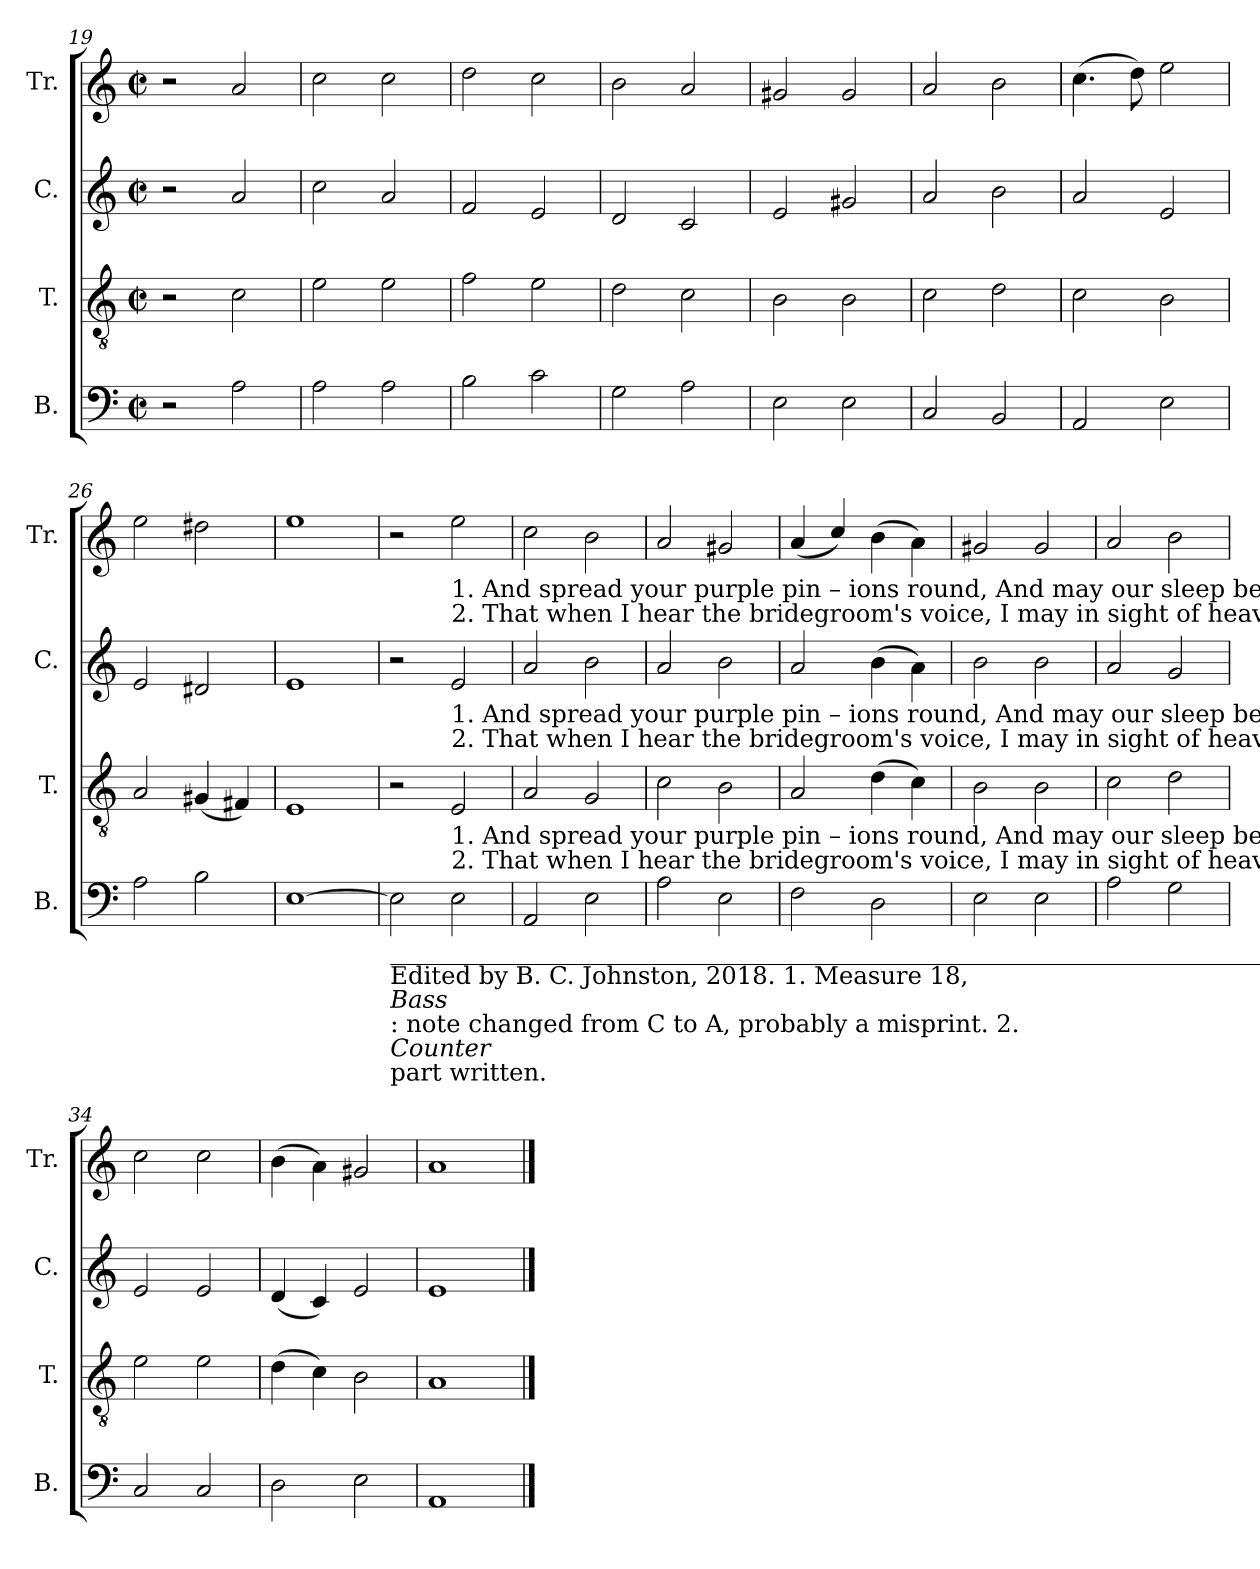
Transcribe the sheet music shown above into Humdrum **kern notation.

**kern	**kern	**kern	**kern
*part4	*part3	*part2	*part1
*staff4	*staff3	*staff2	*staff1
*I"B.	*I"T.	*I"C.	*I"Tr.
*I'B.	*I'T.	*I'C.	*I'Tr.
*clefF4	*clefGv2	*clefG2	*clefG2
*k[]	*k[]	*k[]	*k[]
*M2/2	*M2/2	*M2/2	*M2/2
*met(c|)	*met(c|)	*met(c|)	*met(c|)
=19	=19	=19	=19
2r	2r	2r	2r
2A!\	2c!\	2a!/	2a!/
=20	=20	=20	=20
2A!\	2e!\	2cc!\	2cc!\
2A!\	2e!\	2a!/	2cc!\
=21	=21	=21	=21
2B!\	2f!\	2f!/	2dd!\
2c!\	2e!\	2e!/	2cc!\
=22	=22	=22	=22
2G!\	2d!\	2d!/	2b!\
2A!\	2c!\	2c!/	2a!/
=23	=23	=23	=23
2E!\	2B!\	2e!/	2g#X!/
2E!\	2B!\	2g#X!/	2g#!/
=24	=24	=24	=24
2C!/	2c!\	2a!/	2a!/
2BB!/	2d!\	2b!\	2b!\
=25	=25	=25	=25
2AA!/	2c!\	2a!/	(>4.cc!\
.	.	.	8dd!\)
2E!\	2B!\	2e!/	2ee!\
=26	=26	=26	=26
2A!\	2A!/	2e!/	2ee!\
2B!\	(<4G#X!/	2d#X!/	2dd#X!\
.	4F#X!/)	.	.
=27	=27	=27	=27
[1E!	1E!	1e!	1ee!
!!LO:LB:g=z
=28	=28	=28	=28
!LO:TX:b:t=____________________________________________________________________________________________________________	!	!	!
!LO:TX:b:t=Edited by B. C. Johnston, 2018.    1. Measure 18,	!	!	!
!LO:TX:b:i:t=Bass	!	!	!
!LO:TX:b:t=&colon; note changed from C to A, probably a misprint.      2.	!	!	!
!LO:TX:b:i:t=Counter	!	!	!
!LO:TX:b:t=part written.	!	!	!
2E!\]	2r	2r	2r
!	!	!	!LO:TX:b:t=1. And spread your  purple   pin  –  ions  round, And may our sleep be   sweet  and  sound.
!	!	!	!LO:TX:b:t=2. That when  I  hear   the  bridegroom's  voice,   I    may  in   sight  of  heav'n   re  – joice.
!	!	!LO:TX:b:t=1. And spread your  purple   pin  –  ions  round, And may our sleep be   sweet  and  sound.	!
!	!	!LO:TX:b:t=2. That when  I  hear   the  bridegroom's  voice,   I    may  in   sight  of  heav'n   re  – joice.	!
!	!LO:TX:b:t=1. And spread your  purple   pin  –  ions  round, And may our sleep be   sweet  and  sound.	!	!
!	!LO:TX:b:t=2. That when  I  hear   the  bridegroom's  voice,   I    may  in   sight  of  heav'n   re  – joice.	!	!
2E!\	2E!/	2e!/	2ee!\
=29	=29	=29	=29
2AA!/	2A!/	2a!/	2cc!\
2E!\	2G!/	2b!\	2b!\
=30	=30	=30	=30
2A!\	2c!\	2a!/	2a!/
2E!\	2B!\	2b!\	2g#X!/
=31	=31	=31	=31
2F!\	2A!/	2a!/	(<4a!/
.	.	.	4cc!/)
2D!\	(>4d!\	(>4b!\	(>4b!\
.	4c!\)	4a!\)	4a!\)
=32	=32	=32	=32
2E!\	2B!\	2b!\	2g#X!/
2E!\	2B!\	2b!\	2g#!/
=33	=33	=33	=33
2A!\	2c!\	2a!/	2a!/
2G!\	2d!\	2g!/	2b!\
=34	=34	=34	=34
2C!/	2e!\	2e!/	2cc!\
2C!/	2e!\	2e!/	2cc!\
=35	=35	=35	=35
2D!\	(>4d!\	(<4d!/	(>4b!\
.	4c!\)	4c!/)	4a!\)
2E!\	2B!\	2e!/	2g#X!/
=36	=36	=36	=36
1AA!	1A!	1e!	1a!
==	==	==	==
*-	*-	*-	*-
